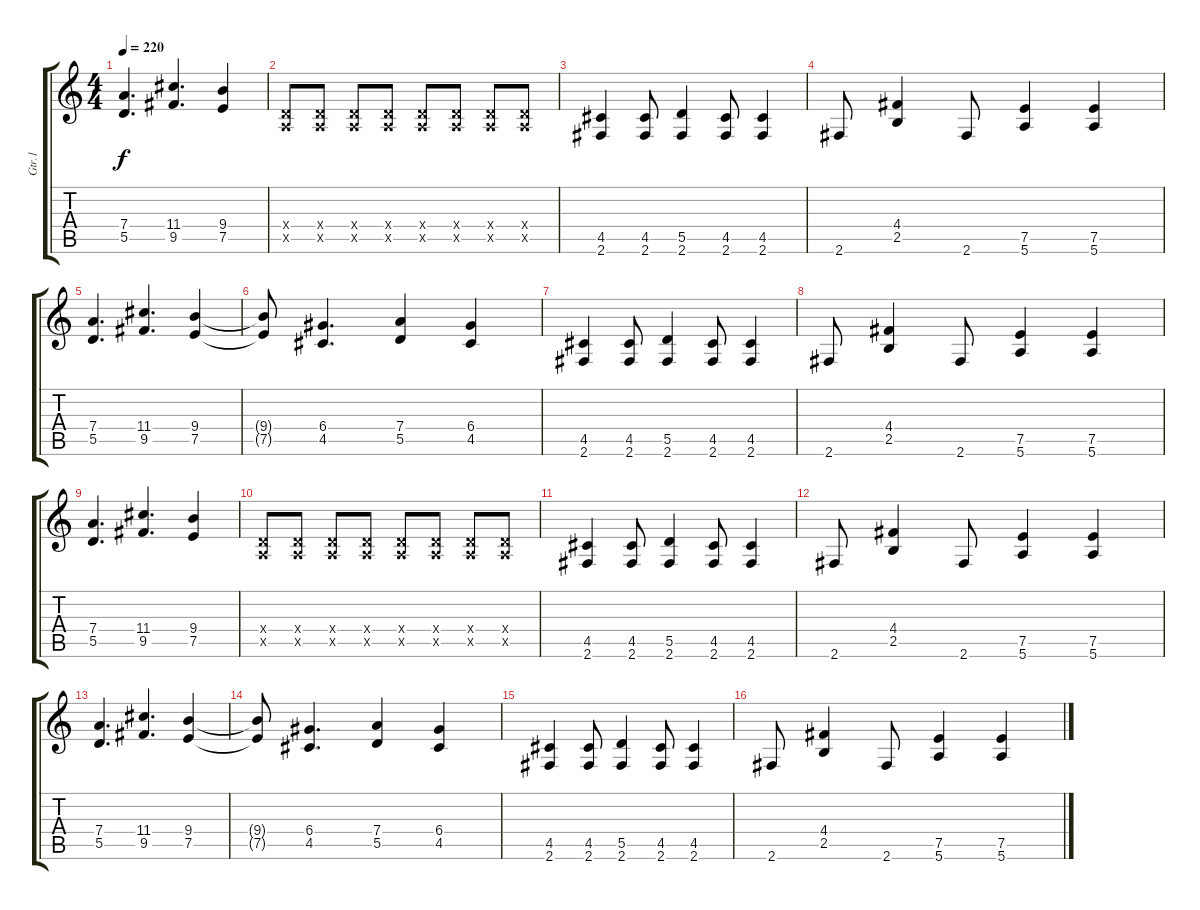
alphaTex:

\track ("Gtr.1" "Gtr.1") {instrument overdrivenguitar}
\staff {score tabs}
\tuning (E4 B3 G3 D3 A2 E2) {hide}
\ts (4 4)
\tempo 220
\clef g2
\ks c
(7.4 5.5).4{d dy f} (11.4 9.5).4{d} (9.4 7.5).4 |
(0.4{x} 0.5{x}).8 (0.4{x} 0.5{x}).8 (0.4{x} 0.5{x}).8 (0.4{x} 0.5{x}).8 (0.4{x} 0.5{x}).8 (0.4{x} 0.5{x}).8 (0.4{x} 0.5{x}).8 (0.4{x} 0.5{x}).8 |
(4.5 2.6).4 (4.5 2.6).8 (5.5 2.6).4 (4.5 2.6).8 (4.5 2.6).4 |
2.6.8 (4.4 2.5).4 2.6.8 (7.5 5.6).4 (7.5 5.6).4 |
(7.4 5.5).4{d} (11.4 9.5).4{d} (9.4 7.5).4 |
(9.4{t} 7.5{t}).8 (6.4 4.5).4{d} (7.4 5.5).4 (6.4 4.5).4 |
(4.5 2.6).4 (4.5 2.6).8 (5.5 2.6).4 (4.5 2.6).8 (4.5 2.6).4 |
2.6.8 (4.4 2.5).4 2.6.8 (7.5 5.6).4 (7.5 5.6).4 |
(7.4 5.5).4{d} (11.4 9.5).4{d} (9.4 7.5).4 |
(0.4{x} 0.5{x}).8 (0.4{x} 0.5{x}).8 (0.4{x} 0.5{x}).8 (0.4{x} 0.5{x}).8 (0.4{x} 0.5{x}).8 (0.4{x} 0.5{x}).8 (0.4{x} 0.5{x}).8 (0.4{x} 0.5{x}).8 |
(4.5 2.6).4 (4.5 2.6).8 (5.5 2.6).4 (4.5 2.6).8 (4.5 2.6).4 |
2.6.8 (4.4 2.5).4 2.6.8 (7.5 5.6).4 (7.5 5.6).4 |
(7.4 5.5).4{d} (11.4 9.5).4{d} (9.4 7.5).4 |
(9.4{t} 7.5{t}).8 (6.4 4.5).4{d} (7.4 5.5).4 (6.4 4.5).4 |
(4.5 2.6).4 (4.5 2.6).8 (5.5 2.6).4 (4.5 2.6).8 (4.5 2.6).4 |
2.6.8 (4.4 2.5).4 2.6.8 (7.5 5.6).4 (7.5 5.6).4
